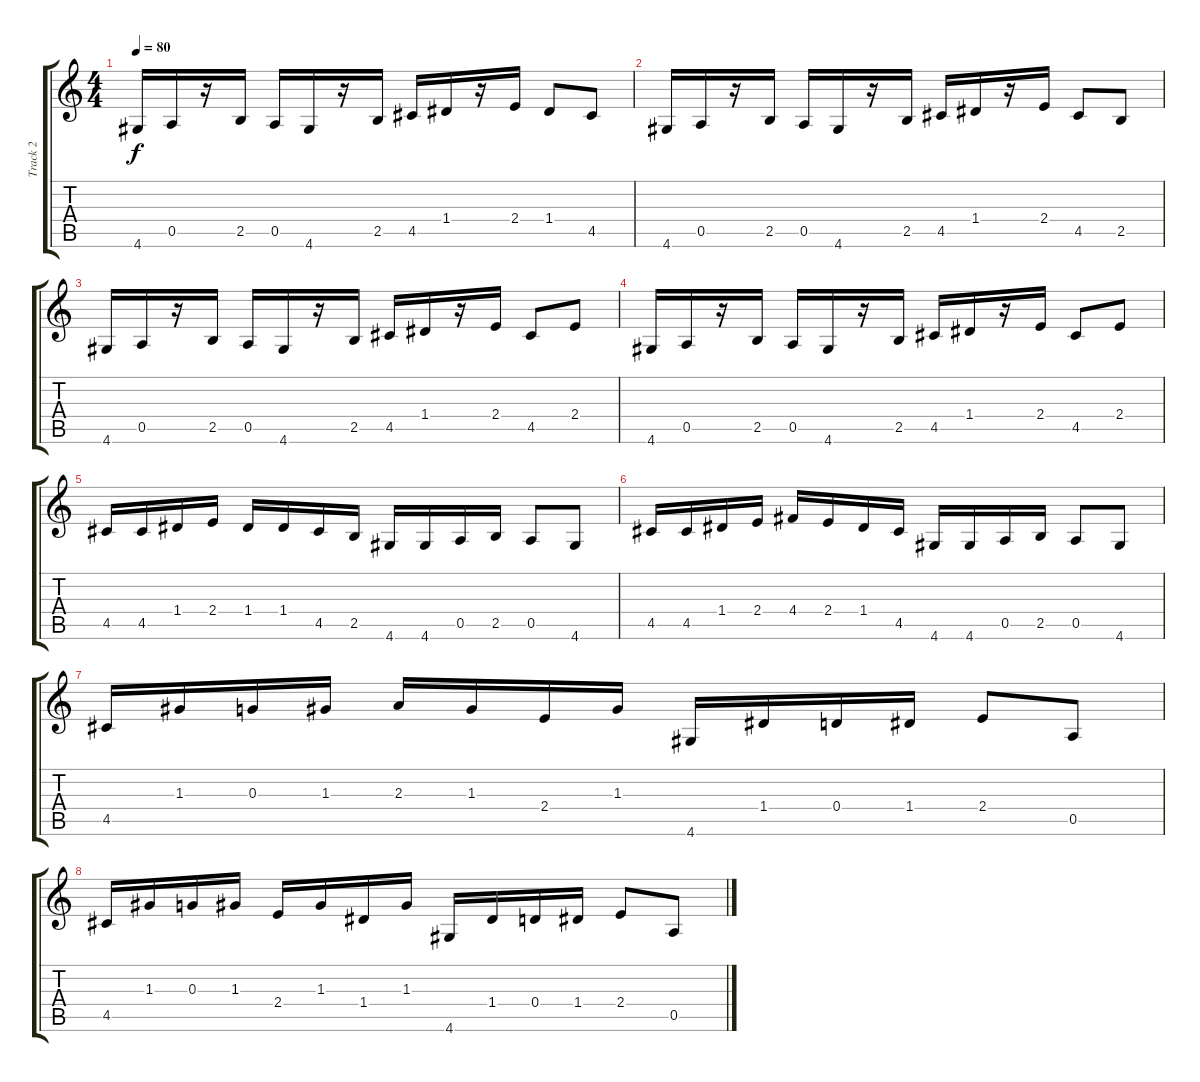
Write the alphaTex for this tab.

\track ("Track 2" "Track 2") {instrument distortionguitar}
\staff {score tabs}
\tuning (E4 B3 G3 D3 A2 E2) {hide}
\ts (4 4)
\tempo 80
\clef g2
\ks c
4.6.16{dy f} 0.5.16 r.16 2.5.16 0.5.16 4.6.16 r.16 2.5.16 4.5.16 1.4.16 r.16 2.4.16 1.4.8 4.5.8 |
4.6.16 0.5.16 r.16 2.5.16 0.5.16 4.6.16 r.16 2.5.16 4.5.16 1.4.16 r.16 2.4.16 4.5.8 2.5.8 |
4.6.16 0.5.16 r.16 2.5.16 0.5.16 4.6.16 r.16 2.5.16 4.5.16 1.4.16 r.16 2.4.16 4.5.8 2.4.8 |
4.6.16 0.5.16 r.16 2.5.16 0.5.16 4.6.16 r.16 2.5.16 4.5.16 1.4.16 r.16 2.4.16 4.5.8 2.4.8 |
4.5.16 4.5.16 1.4.16 2.4.16 1.4.16 1.4.16 4.5.16 2.5.16 4.6.16 4.6.16 0.5.16 2.5.16 0.5.8 4.6.8 |
4.5.16 4.5.16 1.4.16 2.4.16 4.4.16 2.4.16 1.4.16 4.5.16 4.6.16 4.6.16 0.5.16 2.5.16 0.5.8 4.6.8 |
4.5.16 1.3.16 0.3.16 1.3.16 2.3.16 1.3.16 2.4.16 1.3.16 4.6.16 1.4.16 0.4.16 1.4.16 2.4.8 0.5.8 |
4.5.16 1.3.16 0.3.16 1.3.16 2.4.16 1.3.16 1.4.16 1.3.16 4.6.16 1.4.16 0.4.16 1.4.16 2.4.8 0.5.8
